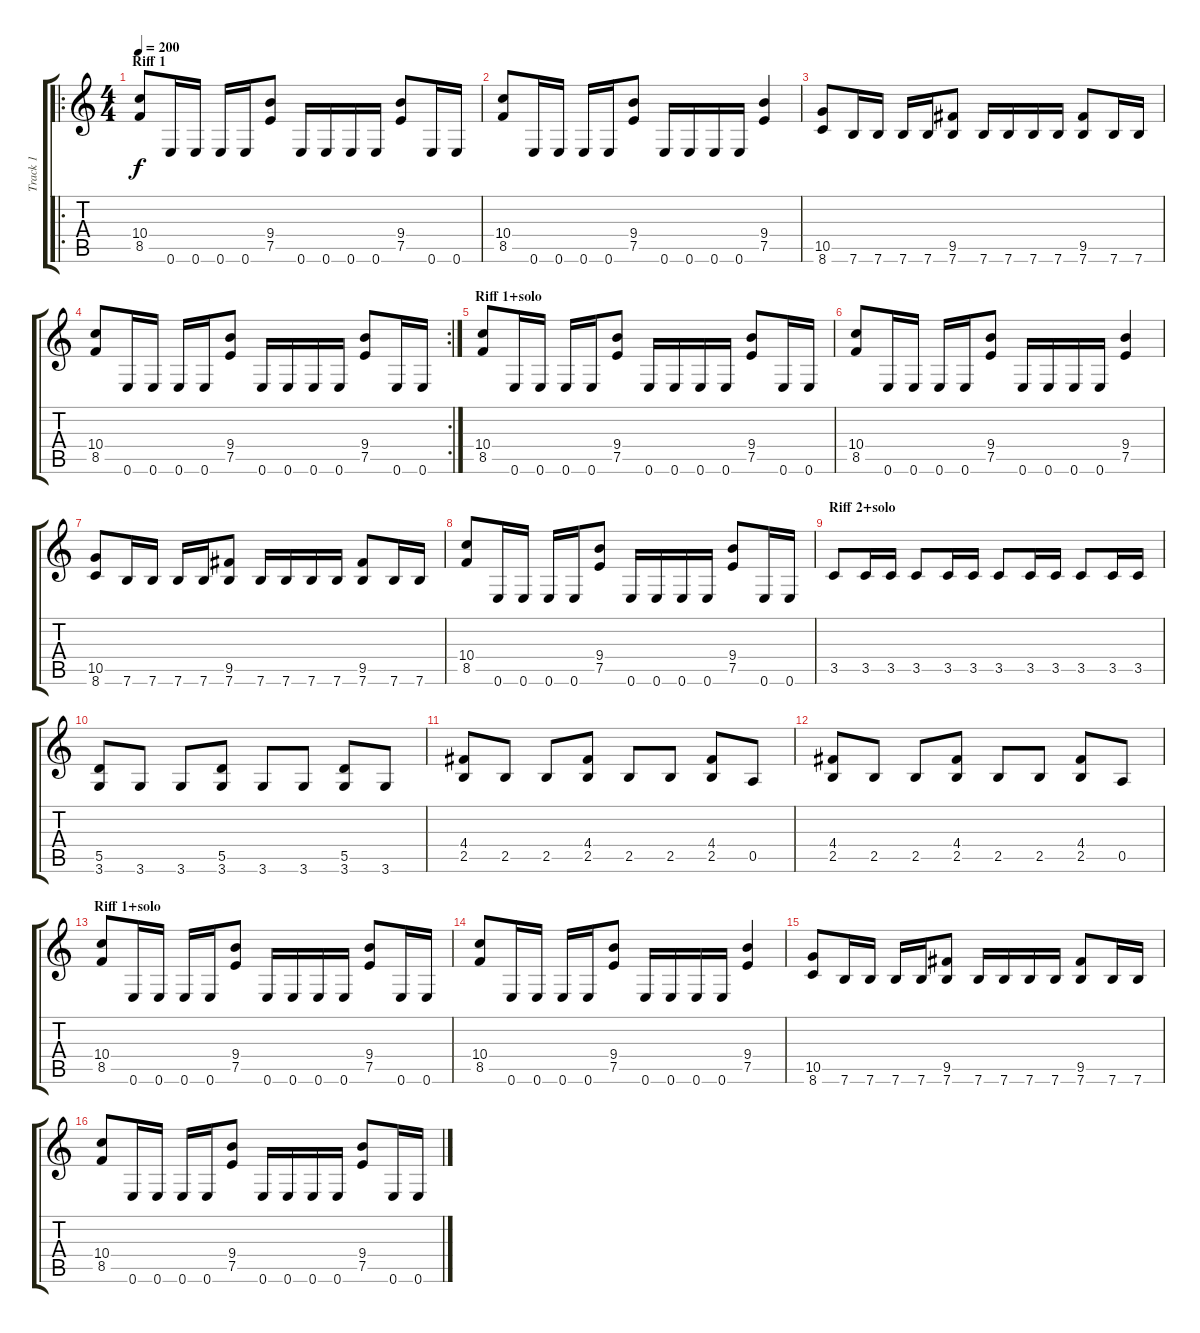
\track ("Track 1" "Track 1") {instrument distortionguitar}
\staff {score tabs}
\tuning (E4 B3 G3 D3 A2 E2) {hide}
\ro
\ts (4 4)
\section ("" "Riff 1")
\tempo 200
\clef g2
\ks c
(10.4 8.5).8{dy f instrument distortionguitar} 0.6.16 0.6.16 0.6.16 0.6.16 (9.4 7.5).8 0.6.16 0.6.16 0.6.16 0.6.16 (9.4 7.5).8 0.6.16 0.6.16 |
(10.4 8.5).8 0.6.16 0.6.16 0.6.16 0.6.16 (9.4 7.5).8 0.6.16 0.6.16 0.6.16 0.6.16 (9.4 7.5).4 |
(10.5 8.6).8 7.6.16 7.6.16 7.6.16 7.6.16 (9.5 7.6).8 7.6.16 7.6.16 7.6.16 7.6.16 (9.5 7.6).8 7.6.16 7.6.16 |
\rc 2
(10.4 8.5).8 0.6.16 0.6.16 0.6.16 0.6.16 (9.4 7.5).8 0.6.16 0.6.16 0.6.16 0.6.16 (9.4 7.5).8 0.6.16 0.6.16 |
\section ("" "Riff 1+solo")
(10.4 8.5).8 0.6.16 0.6.16 0.6.16 0.6.16 (9.4 7.5).8 0.6.16 0.6.16 0.6.16 0.6.16 (9.4 7.5).8 0.6.16 0.6.16 |
(10.4 8.5).8 0.6.16 0.6.16 0.6.16 0.6.16 (9.4 7.5).8 0.6.16 0.6.16 0.6.16 0.6.16 (9.4 7.5).4 |
(10.5 8.6).8 7.6.16 7.6.16 7.6.16 7.6.16 (9.5 7.6).8 7.6.16 7.6.16 7.6.16 7.6.16 (9.5 7.6).8 7.6.16 7.6.16 |
(10.4 8.5).8 0.6.16 0.6.16 0.6.16 0.6.16 (9.4 7.5).8 0.6.16 0.6.16 0.6.16 0.6.16 (9.4 7.5).8 0.6.16 0.6.16 |
\section ("" "Riff 2+solo")
3.5.8 3.5.16 3.5.16 3.5.8 3.5.16 3.5.16 3.5.8 3.5.16 3.5.16 3.5.8 3.5.16 3.5.16 |
(5.5 3.6).8 3.6.8 3.6.8 (5.5 3.6).8 3.6.8 3.6.8 (5.5 3.6).8 3.6.8 |
(4.4 2.5).8 2.5.8 2.5.8 (4.4 2.5).8 2.5.8 2.5.8 (4.4 2.5).8 0.5.8 |
(4.4 2.5).8 2.5.8 2.5.8 (4.4 2.5).8 2.5.8 2.5.8 (4.4 2.5).8 0.5.8 |
\section ("" "Riff 1+solo")
(10.4 8.5).8 0.6.16 0.6.16 0.6.16 0.6.16 (9.4 7.5).8 0.6.16 0.6.16 0.6.16 0.6.16 (9.4 7.5).8 0.6.16 0.6.16 |
(10.4 8.5).8 0.6.16 0.6.16 0.6.16 0.6.16 (9.4 7.5).8 0.6.16 0.6.16 0.6.16 0.6.16 (9.4 7.5).4 |
(10.5 8.6).8 7.6.16 7.6.16 7.6.16 7.6.16 (9.5 7.6).8 7.6.16 7.6.16 7.6.16 7.6.16 (9.5 7.6).8 7.6.16 7.6.16 |
(10.4 8.5).8 0.6.16 0.6.16 0.6.16 0.6.16 (9.4 7.5).8 0.6.16 0.6.16 0.6.16 0.6.16 (9.4 7.5).8 0.6.16 0.6.16
